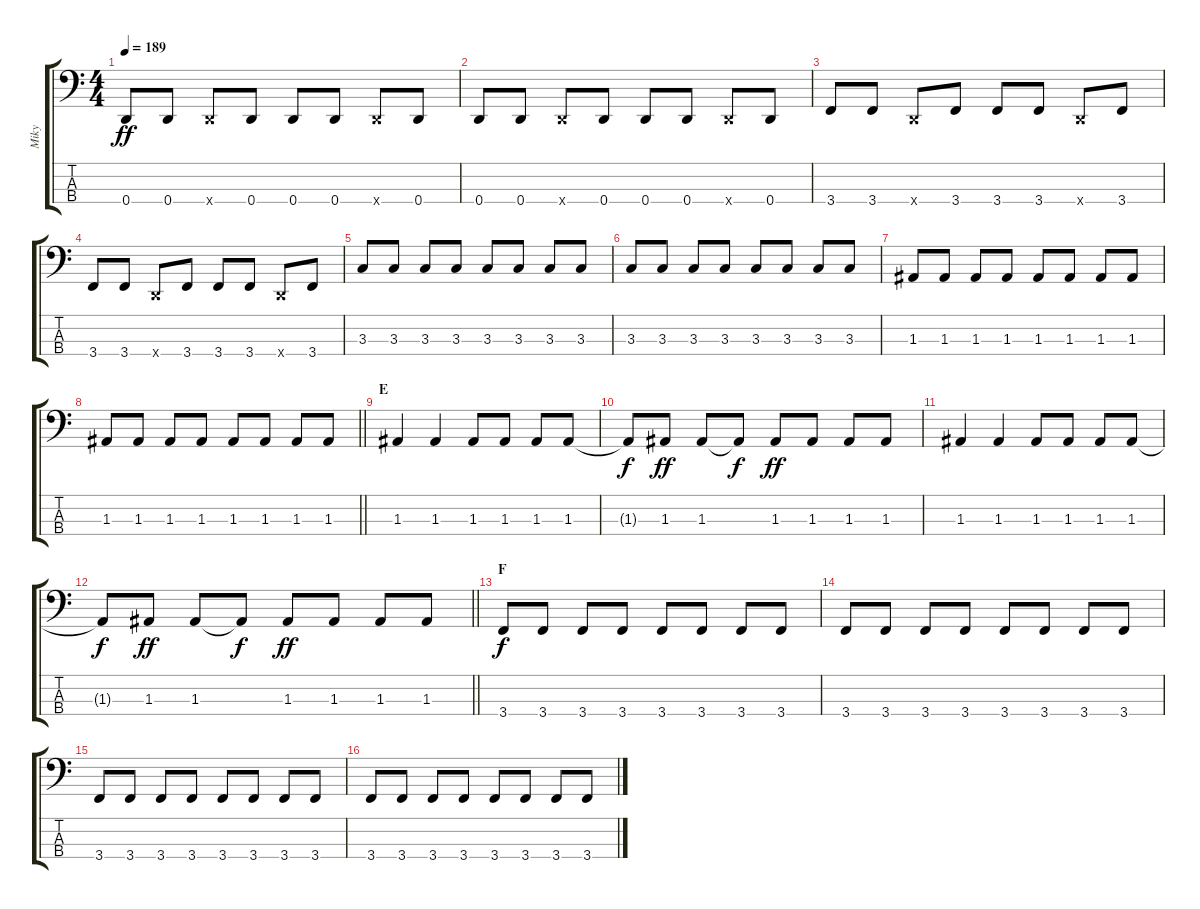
\track ("Miky" "Miky") {instrument electricbasspick}
\staff {score tabs}
\tuning (G2 D2 A1 D1) {hide}
\ts (4 4)
\tempo 189
\clef f4
\ks c
0.4.8{dy ff} 0.4.8 0.4{x}.8 0.4.8 0.4.8 0.4.8 0.4{x}.8 0.4.8 |
0.4.8 0.4.8 0.4{x}.8 0.4.8 0.4.8 0.4.8 0.4{x}.8 0.4.8 |
3.4.8 3.4.8 0.4{x}.8 3.4.8 3.4.8 3.4.8 0.4{x}.8 3.4.8 |
3.4.8 3.4.8 0.4{x}.8 3.4.8 3.4.8 3.4.8 0.4{x}.8 3.4.8 |
3.3.8 3.3.8 3.3.8 3.3.8 3.3.8 3.3.8 3.3.8 3.3.8 |
3.3.8 3.3.8 3.3.8 3.3.8 3.3.8 3.3.8 3.3.8 3.3.8 |
1.3.8 1.3.8 1.3.8 1.3.8 1.3.8 1.3.8 1.3.8 1.3.8 |
\barLineRight lightlight
1.3.8 1.3.8 1.3.8 1.3.8 1.3.8 1.3.8 1.3.8 1.3.8 |
\section ("" "E")
1.3.4 1.3.4 1.3.8 1.3.8 1.3.8 1.3.8 |
1.3{t}.8{dy f} 1.3.8{dy ff} 1.3.8 1.3{t}.8{dy f} 1.3.8{dy ff} 1.3.8 1.3.8 1.3.8 |
1.3.4 1.3.4 1.3.8 1.3.8 1.3.8 1.3.8 |
\barLineRight lightlight
1.3{t}.8{dy f} 1.3.8{dy ff} 1.3.8 1.3{t}.8{dy f} 1.3.8{dy ff} 1.3.8 1.3.8 1.3.8 |
\section ("" "F")
3.4.8{dy f} 3.4.8 3.4.8 3.4.8 3.4.8 3.4.8 3.4.8 3.4.8 |
3.4.8 3.4.8 3.4.8 3.4.8 3.4.8 3.4.8 3.4.8 3.4.8 |
3.4.8 3.4.8 3.4.8 3.4.8 3.4.8 3.4.8 3.4.8 3.4.8 |
3.4.8 3.4.8 3.4.8 3.4.8 3.4.8 3.4.8 3.4.8 3.4.8
